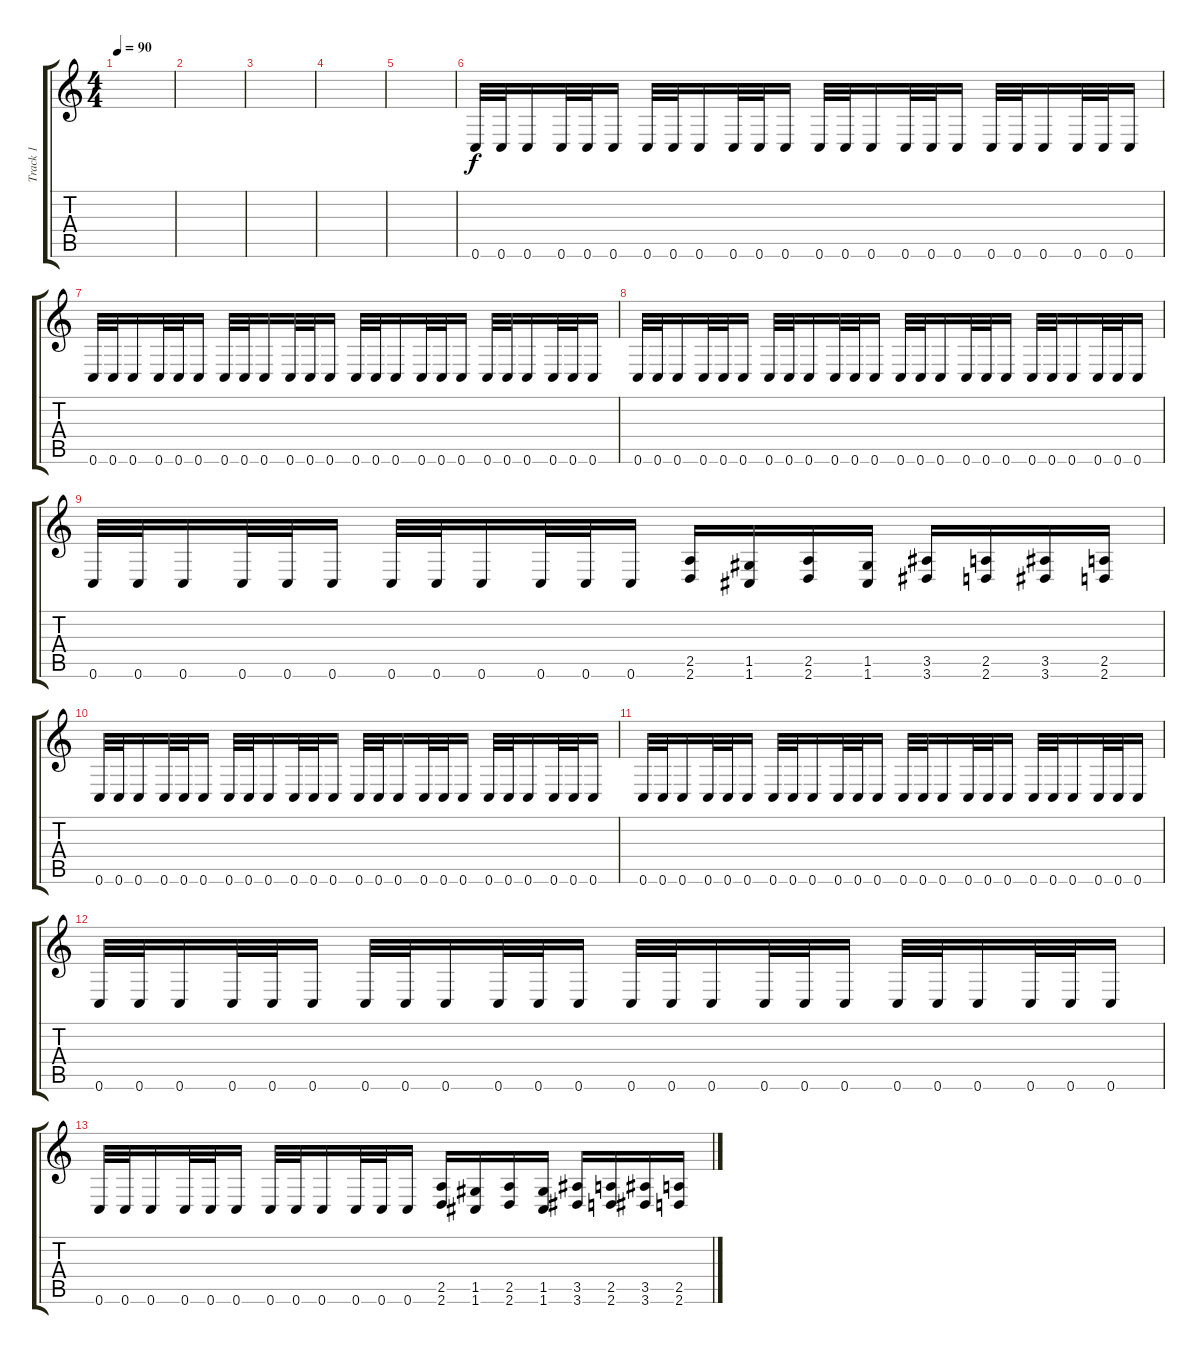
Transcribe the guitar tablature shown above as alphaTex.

\track ("Track 1" "Track 1") {instrument distortionguitar}
\staff {score tabs}
\tuning (D4 A3 F3 C3 G2 C2) {hide}
\ts (4 4)
\tempo 90
\clef g2
\ks c
|
|
|
|
|
0.6.32 0.6.32 0.6.16 0.6.32 0.6.32 0.6.16 0.6.32 0.6.32 0.6.16 0.6.32 0.6.32 0.6.16 0.6.32 0.6.32 0.6.16 0.6.32 0.6.32 0.6.16 0.6.32 0.6.32 0.6.16 0.6.32 0.6.32 0.6.16 |
0.6.32 0.6.32 0.6.16 0.6.32 0.6.32 0.6.16 0.6.32 0.6.32 0.6.16 0.6.32 0.6.32 0.6.16 0.6.32 0.6.32 0.6.16 0.6.32 0.6.32 0.6.16 0.6.32 0.6.32 0.6.16 0.6.32 0.6.32 0.6.16 |
0.6.32 0.6.32 0.6.16 0.6.32 0.6.32 0.6.16 0.6.32 0.6.32 0.6.16 0.6.32 0.6.32 0.6.16 0.6.32 0.6.32 0.6.16 0.6.32 0.6.32 0.6.16 0.6.32 0.6.32 0.6.16 0.6.32 0.6.32 0.6.16 |
0.6.32 0.6.32 0.6.16 0.6.32 0.6.32 0.6.16 0.6.32 0.6.32 0.6.16 0.6.32 0.6.32 0.6.16 (2.5 2.6).16 (1.5 1.6).16 (2.5 2.6).16 (1.5 1.6).16 (3.5 3.6).16 (2.5 2.6).16 (3.5 3.6).16 (2.5 2.6).16 |
0.6.32 0.6.32 0.6.16 0.6.32 0.6.32 0.6.16 0.6.32 0.6.32 0.6.16 0.6.32 0.6.32 0.6.16 0.6.32 0.6.32 0.6.16 0.6.32 0.6.32 0.6.16 0.6.32 0.6.32 0.6.16 0.6.32 0.6.32 0.6.16 |
0.6.32 0.6.32 0.6.16 0.6.32 0.6.32 0.6.16 0.6.32 0.6.32 0.6.16 0.6.32 0.6.32 0.6.16 0.6.32 0.6.32 0.6.16 0.6.32 0.6.32 0.6.16 0.6.32 0.6.32 0.6.16 0.6.32 0.6.32 0.6.16 |
0.6.32 0.6.32 0.6.16 0.6.32 0.6.32 0.6.16 0.6.32 0.6.32 0.6.16 0.6.32 0.6.32 0.6.16 0.6.32 0.6.32 0.6.16 0.6.32 0.6.32 0.6.16 0.6.32 0.6.32 0.6.16 0.6.32 0.6.32 0.6.16 |
0.6.32 0.6.32 0.6.16 0.6.32 0.6.32 0.6.16 0.6.32 0.6.32 0.6.16 0.6.32 0.6.32 0.6.16 (2.5 2.6).16 (1.5 1.6).16 (2.5 2.6).16 (1.5 1.6).16 (3.5 3.6).16 (2.5 2.6).16 (3.5 3.6).16 (2.5 2.6).16
